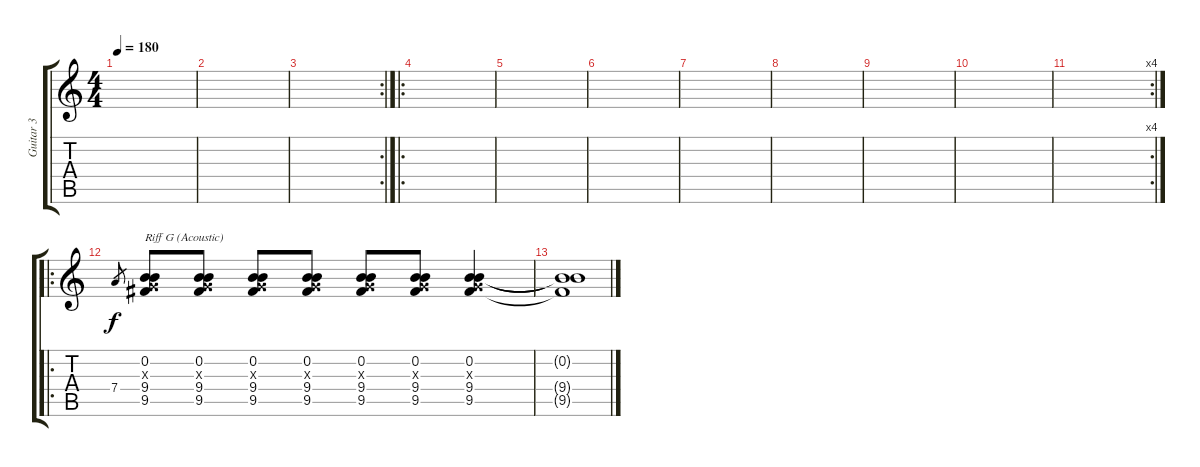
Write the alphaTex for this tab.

\track ("Guitar 3" "Guitar 3") {instrument distortionguitar}
\staff {score tabs}
\tuning (E4 B3 G3 D3 A2 E2) {hide}
\ts (4 4)
\tempo 180
\clef g2
\ks c
|
|
\rc 2
|
\ro
|
|
|
|
|
|
|
\rc 4
|
\ro
7.4.8{gr} (0.2 0.3{x} 9.4 9.5).8{txt "Riff G (Acoustic)" instrument acousticguitarsteel} (0.2 0.3{x} 9.4 9.5).8 (0.2 0.3{x} 9.4 9.5).8 (0.2 0.3{x} 9.4 9.5).8 (0.2 0.3{x} 9.4 9.5).8 (0.2 0.3{x} 9.4 9.5).8 (0.2 0.3{x} 9.4 9.5).4 |
(0.2{t} 9.4{t} 9.5{t}).1
